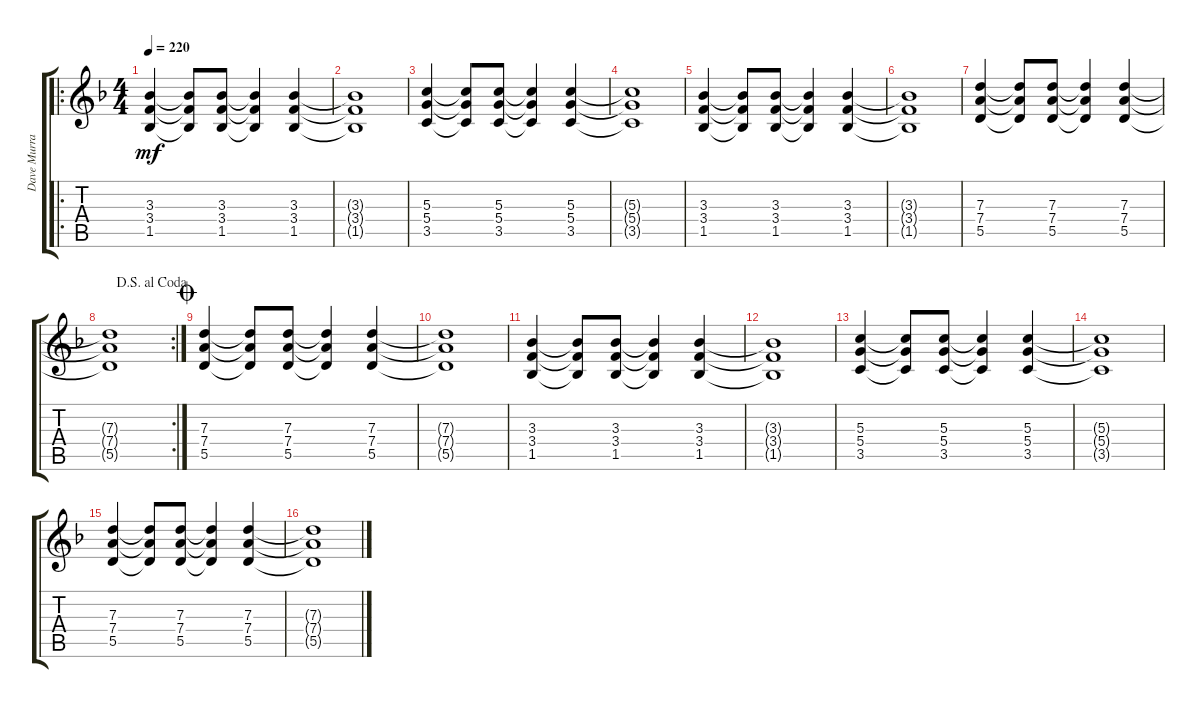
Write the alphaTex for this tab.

\track ("Dave Murray" "Dave Murra") {instrument distortionguitar}
\staff {score tabs}
\tuning (E4 B3 G3 D3 A2 E2) {hide}
\ro
\ts (4 4)
\tempo 220
\clef g2
\ks f
(3.3 3.4 1.5).4{dy mf} (3.3{t} 3.4{t} 1.5{t}).8 (3.3 3.4 1.5).8 (3.3{t} 3.4{t} 1.5{t}).4 (3.3 3.4 1.5).4 |
(3.3{t} 3.4{t} 1.5{t}).1 |
(5.3 5.4 3.5).4 (5.3{t} 5.4{t} 3.5{t}).8 (5.3 5.4 3.5).8 (5.3{t} 5.4{t} 3.5{t}).4 (5.3 5.4 3.5).4 |
(5.3{t} 5.4{t} 3.5{t}).1 |
(3.3 3.4 1.5).4 (3.3{t} 3.4{t} 1.5{t}).8 (3.3 3.4 1.5).8 (3.3{t} 3.4{t} 1.5{t}).4 (3.3 3.4 1.5).4 |
(3.3{t} 3.4{t} 1.5{t}).1 |
(7.3 7.4 5.5).4 (7.3{t} 7.4{t} 5.5{t}).8 (7.3 7.4 5.5).8 (7.3{t} 7.4{t} 5.5{t}).4 (7.3 7.4 5.5).4 |
\rc 2
\jump dalsegnoalcoda
(7.3{t} 7.4{t} 5.5{t}).1 |
\jump coda
(7.3 7.4 5.5).4 (7.3{t} 7.4{t} 5.5{t}).8 (7.3 7.4 5.5).8 (7.3{t} 7.4{t} 5.5{t}).4 (7.3 7.4 5.5).4 |
(7.3{t} 7.4{t} 5.5{t}).1 |
(3.3 3.4 1.5).4 (3.3{t} 3.4{t} 1.5{t}).8 (3.3 3.4 1.5).8 (3.3{t} 3.4{t} 1.5{t}).4 (3.3 3.4 1.5).4 |
(3.3{t} 3.4{t} 1.5{t}).1 |
(5.3 5.4 3.5).4 (5.3{t} 5.4{t} 3.5{t}).8 (5.3 5.4 3.5).8 (5.3{t} 5.4{t} 3.5{t}).4 (5.3 5.4 3.5).4 |
(5.3{t} 5.4{t} 3.5{t}).1 |
(7.3 7.4 5.5).4 (7.3{t} 7.4{t} 5.5{t}).8 (7.3 7.4 5.5).8 (7.3{t} 7.4{t} 5.5{t}).4 (7.3 7.4 5.5).4 |
(7.3{t} 7.4{t} 5.5{t}).1
